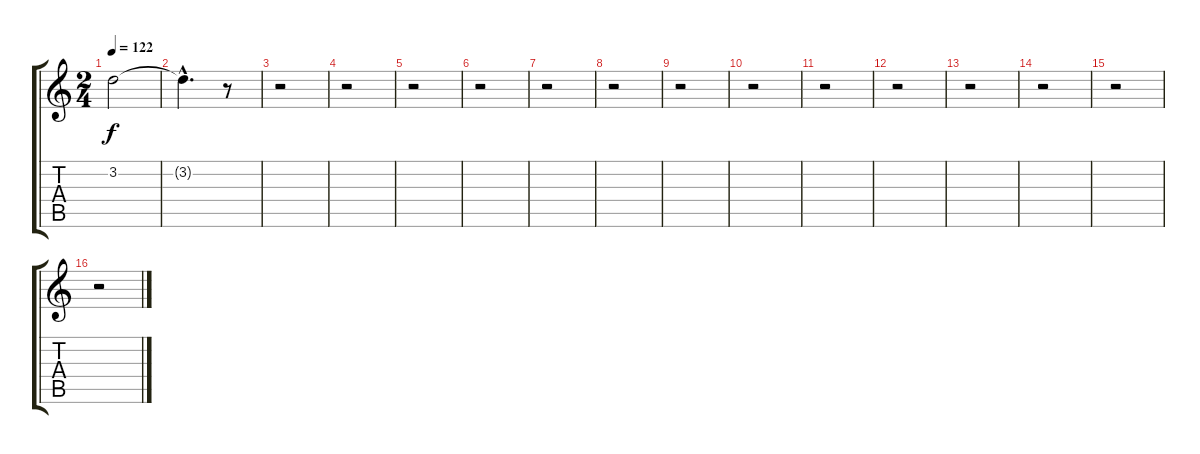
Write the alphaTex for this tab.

\track "" {instrument electricguitarclean}
\staff {score tabs}
\tuning (E4 B3 G3 D3 A2 E2) {hide}
\ts (2 4)
\tempo 122
\clef g2
\ks c
3.2{t}.2{dy f} |
3.2{hac t}.4{d} r.8 |
r.2 |
r.2 |
r.2 |
r.2 |
r.2 |
r.2 |
r.2 |
r.2 |
r.2 |
r.2 |
r.2 |
r.2 |
r.2 |
r.2
